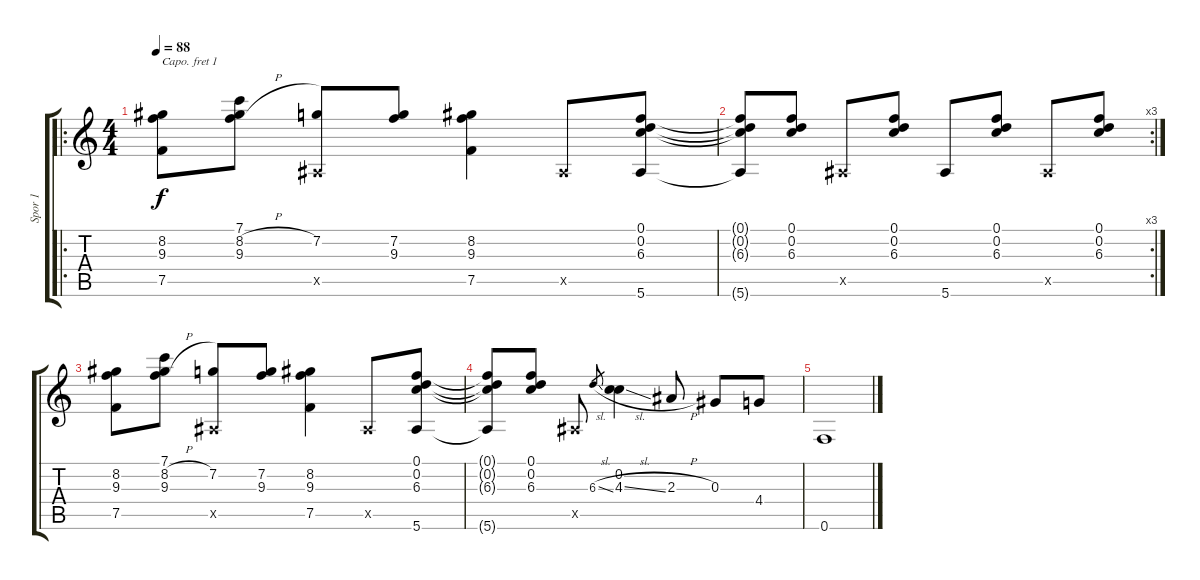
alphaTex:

\track ("Spor 1" "Spor 1") {instrument acousticguitarnylon}
\staff {score tabs}
\capo 1
\tuning (E4 B3 G3 D3 A2 E2) {hide}
\ro
\ts (4 4)
\tempo 88
\clef g2
\ks c
(8.2 9.3 7.5).8{dy f} (7.1 8.2{h} 9.3).8 (7.2 0.5{x}).8 (7.2 9.3).8 (8.2 9.3 7.5).4 0.5{x}.8 (0.1 0.2 6.3 5.6).8 |
\rc 3
(0.1{t} 0.2{t} 6.3{t} 5.6{t}).8 (0.1 0.2 6.3).8 0.5{x}.8 (0.1 0.2 6.3).8 5.6.8 (0.1 0.2 6.3).8 0.5{x}.8 (0.1 0.2 6.3).8 |
(8.2 9.3 7.5).8 (7.1 8.2{h} 9.3).8 (7.2 0.5{x}).8 (7.2 9.3).8 (8.2 9.3 7.5).4 0.5{x}.8 (0.1 0.2 6.3 5.6).8 |
(0.1{t} 0.2{t} 6.3{t} 5.6{t}).8 (0.1 0.2 6.3).8 0.5{x}.8 6.3{sl}.8{gr} (0.2 4.3{sl}).4 2.3{h}.8 0.3.8 4.4.8 |
0.6.1
